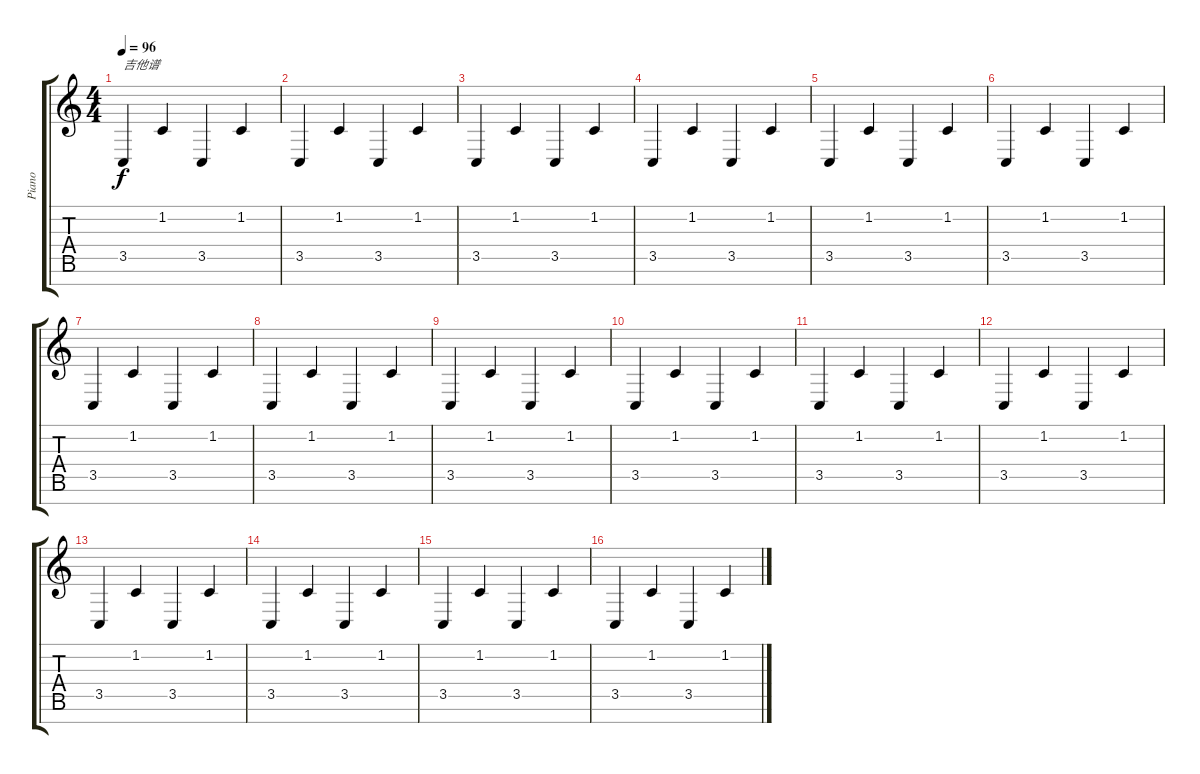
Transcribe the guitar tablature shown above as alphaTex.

\track ("Piano" "Piano") {instrument acousticgrandpiano}
\staff {score tabs}
\tuning (E4 B3 G3 D3 A2 E2 B1) {hide}
\ts (4 4)
\tempo 96
\clef g2
\ks c
3.5.4{txt "吉他谱" dy f instrument acousticgrandpiano} 1.2.4 3.5.4 1.2.4 |
3.5.4 1.2.4 3.5.4 1.2.4 |
3.5.4 1.2.4 3.5.4 1.2.4 |
3.5.4 1.2.4 3.5.4 1.2.4 |
3.5.4 1.2.4 3.5.4 1.2.4 |
3.5.4 1.2.4 3.5.4 1.2.4 |
3.5.4 1.2.4 3.5.4 1.2.4 |
3.5.4 1.2.4 3.5.4 1.2.4 |
3.5.4 1.2.4 3.5.4 1.2.4 |
3.5.4 1.2.4 3.5.4 1.2.4 |
3.5.4 1.2.4 3.5.4 1.2.4 |
3.5.4 1.2.4 3.5.4 1.2.4 |
3.5.4 1.2.4 3.5.4 1.2.4 |
3.5.4 1.2.4 3.5.4 1.2.4 |
3.5.4 1.2.4 3.5.4 1.2.4 |
3.5.4 1.2.4 3.5.4 1.2.4
